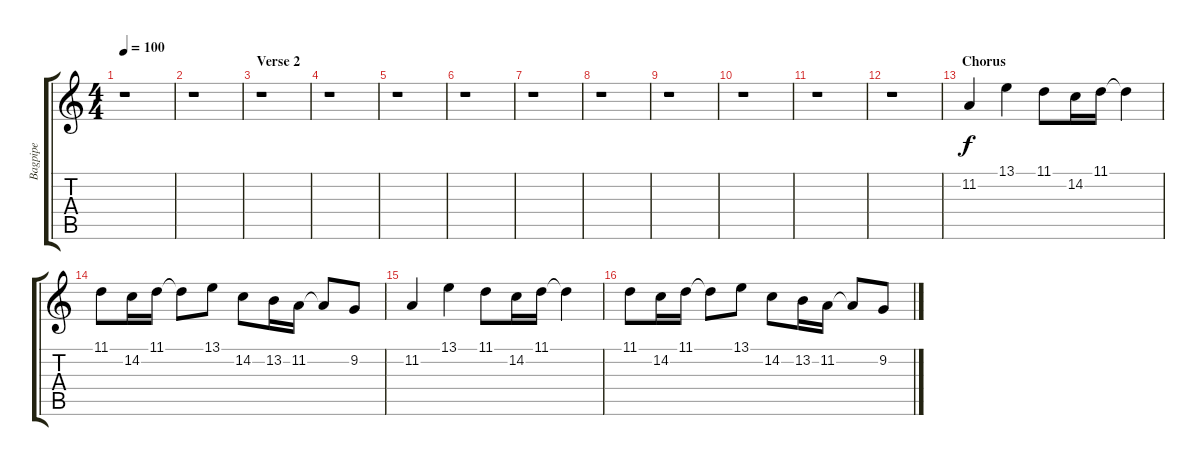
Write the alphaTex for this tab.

\track ("Bagpipe" "Bagpipe") {instrument bagpipe}
\staff {score tabs}
\tuning (Eb4 Bb3 Gb3 Db3 Ab2 Db2) {hide}
\ts (4 4)
\tempo 100
\clef g2
\ks c
r.1{dy f} |
r.1 |
\section ("" "Verse 2")
r.1 |
r.1 |
r.1 |
r.1 |
r.1 |
r.1 |
r.1 |
r.1 |
r.1 |
r.1 |
\section ("" "Chorus")
11.2.4 13.1.4 11.1.8 14.2.16 11.1.16 11.1{t}.4 |
11.1.8 14.2.16 11.1.16 11.1{t}.8 13.1.8 14.2.8 13.2.16 11.2.16 11.2{t}.8 9.2.8 |
11.2.4 13.1.4 11.1.8 14.2.16 11.1.16 11.1{t}.4 |
11.1.8 14.2.16 11.1.16 11.1{t}.8 13.1.8 14.2.8 13.2.16 11.2.16 11.2{t}.8 9.2.8
